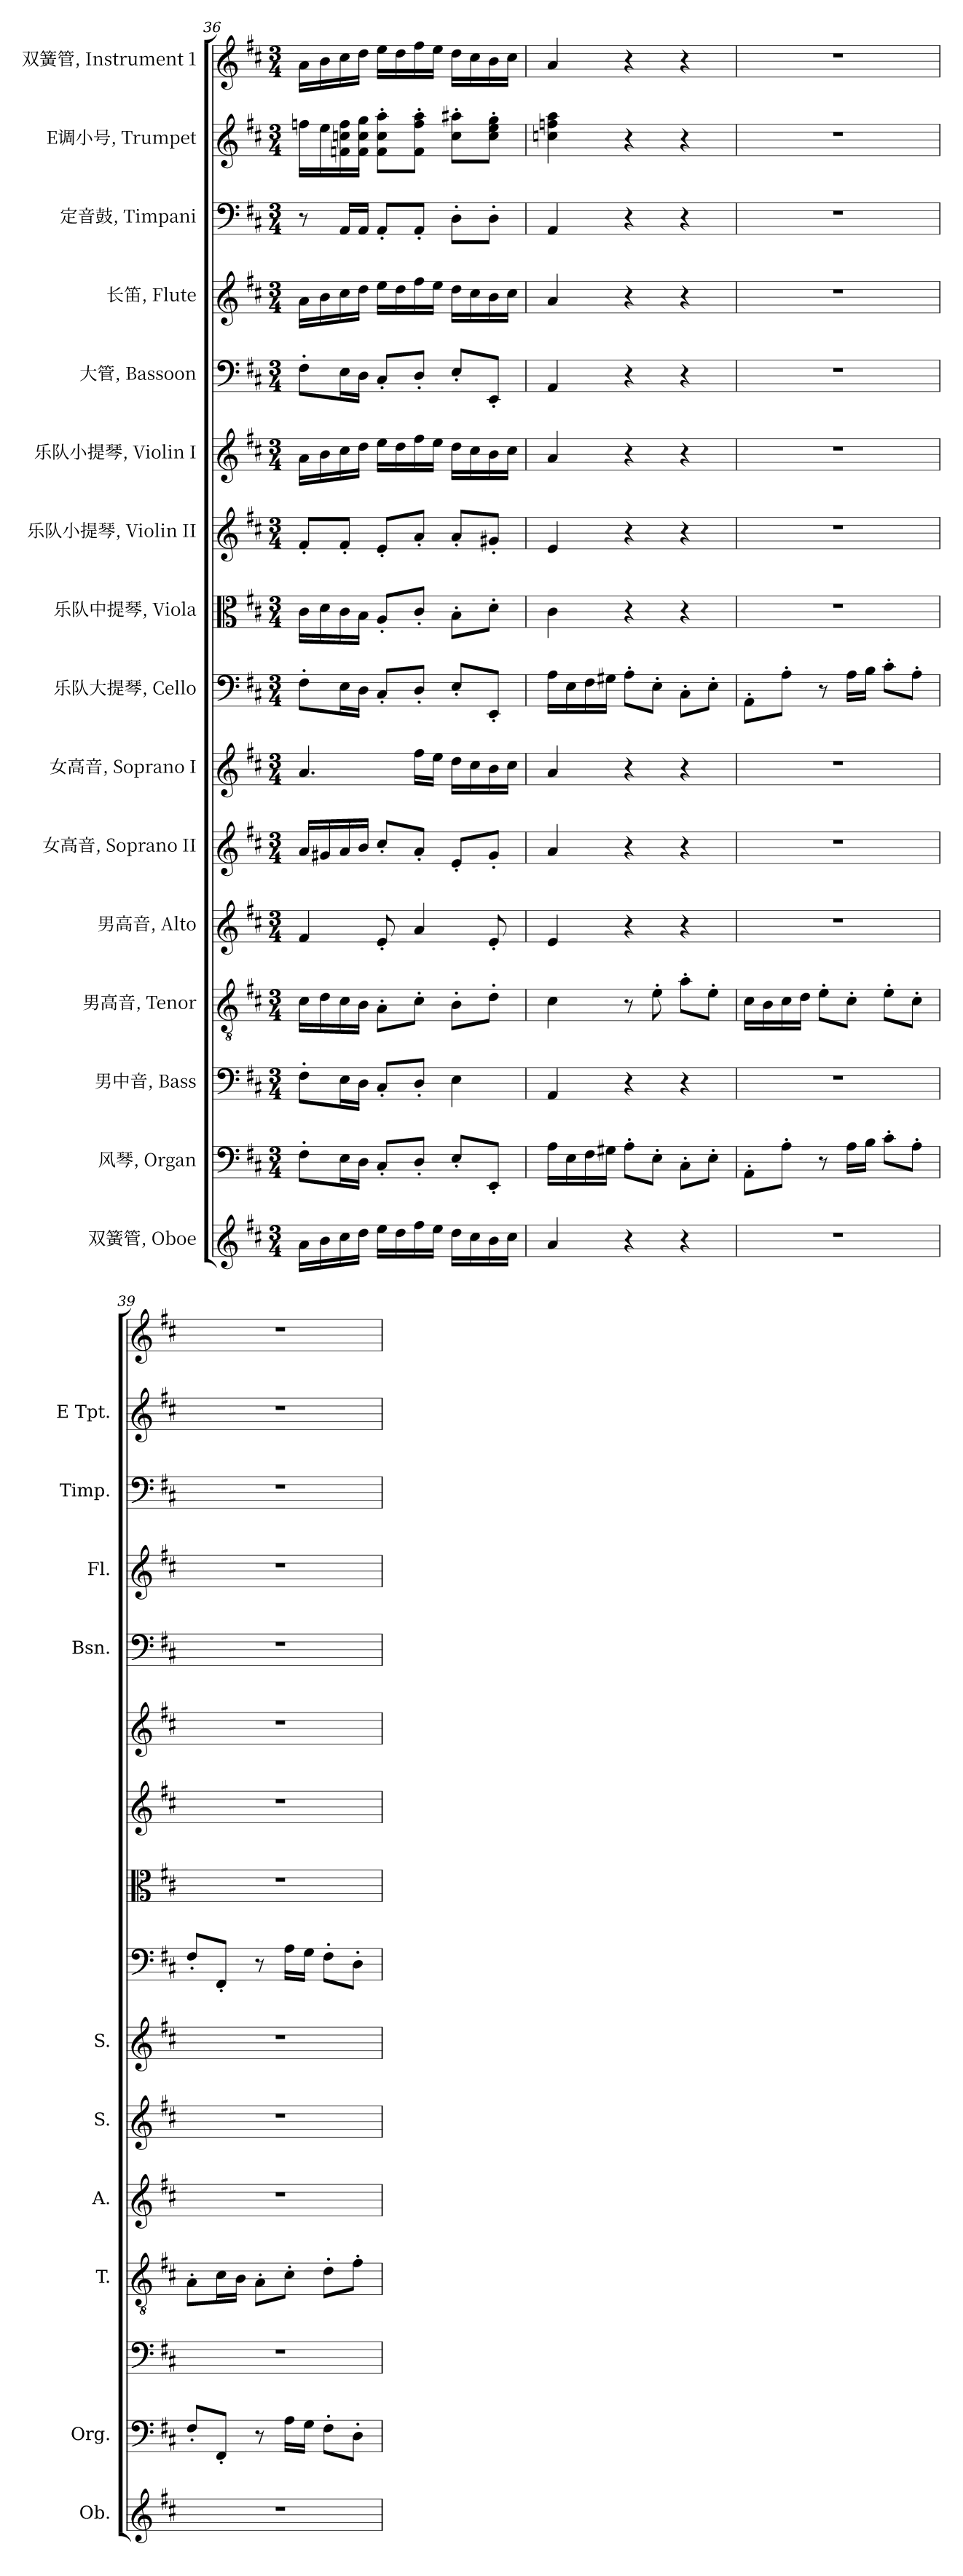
**kern	**kern	**kern	**kern	**kern	**kern	**kern	**kern	**kern	**kern	**kern	**kern	**kern	**kern	**kern	**kern
*part16	*part15	*part14	*part13	*part12	*part11	*part10	*part9	*part8	*part7	*part6	*part5	*part4	*part3	*part2	*part1
*staff16	*staff15	*staff14	*staff13	*staff12	*staff11	*staff10	*staff9	*staff8	*staff7	*staff6	*staff5	*staff4	*staff3	*staff2	*staff1
*I"双簧管, Oboe	*I"风琴, Organ	*I"男中音, Bass	*I"男高音, Tenor	*I"男高音, Alto	*I"女高音, Soprano II	*I"女高音, Soprano I	*I"乐队大提琴, Cello	*I"乐队中提琴, Viola	*I"乐队小提琴, Violin II	*I"乐队小提琴, Violin I	*I"大管, Bassoon	*I"长笛, Flute	*I"定音鼓, Timpani	*I"E调小号, Trumpet	*I"双簧管, Instrument  1
*I'Ob.	*I'Org.	*	*I'T.	*I'A.	*I'S.	*I'S.	*	*	*	*	*I'Bsn.	*I'Fl.	*I'Timp.	*I'E Tpt.	*
*clefG2	*clefF4	*clefF4	*clefGv2	*clefG2	*clefG2	*clefG2	*clefF4	*clefC3	*clefG2	*clefG2	*clefF4	*clefG2	*clefF4	*clefG2	*clefG2
*	*	*	*	*	*	*	*	*	*	*	*	*	*	*ITrd-3c-4	*
*k[f#c#]	*k[f#c#]	*k[f#c#]	*k[f#c#]	*k[f#c#]	*k[f#c#]	*k[f#c#]	*k[f#c#]	*k[f#c#]	*k[f#c#]	*k[f#c#]	*k[f#c#]	*k[f#c#]	*k[f#c#]	*k[b-e-a-d-g-c-]	*k[f#c#]
*M3/4	*M3/4	*M3/4	*M3/4	*M3/4	*M3/4	*M3/4	*M3/4	*M3/4	*M3/4	*M3/4	*M3/4	*M3/4	*M3/4	*M3/4	*M3/4
=36	=36	=36	=36	=36	=36	=36	=36	=36	=36	=36	=36	=36	=36	=36	=36
16a\LL	8F#'\L	8F#'\L	16c#\LL	4f#/	16a/LL	4.a/	8F#'\L	16c#\LL	8f#'/L	16a\LL	8F#'\L	16a\LL	8r	16bb--X\LL	16a\LL
16b\	.	.	16d\	.	16g#X/	.	.	16d\	.	16b\	.	16b\	.	16aa-\	16b\
16cc#\	16E\L	16E\L	16c#\	.	16a/	.	16E\L	16c#\	8f#'/J	16cc#\	16E\L	16cc#\	16AA/LL	16b--X\ 16ff-X\ 16bb--\	16cc#\
16dd\JJ	16D\JJ	16D\JJ	16B\JJ	.	16b/JJ	.	16D\JJ	16B\JJ	.	16dd\JJ	16D\JJ	16dd\JJ	16AA/JJ	16b--\ 16ff-\ 16ccc-\JJ	16dd\JJ
16ee\LL	8C#'/L	8C#'/L	8A'\L	8e'/	8cc#'/L	.	8C#'/L	8A'/L	8e'/L	16ee\LL	8C#'/L	16ee\LL	8AA'/L	8b--\' 8ff-\' 8ddd-\'L	16ee\LL
16dd\	.	.	.	.	.	.	.	.	.	16dd\	.	16dd\	.	.	16dd\
16ff#\	8D'/J	8D'/J	8c#'\J	4a/	8a'/J	16ff#\LL	8D'/J	8c#'/J	8a'/J	16ff#\	8D'/J	16ff#\	8AA'/J	8b--\' 8bb--\' 8ddd-\'J	16ff#\
16ee\JJ	.	.	.	.	.	16ee\JJ	.	.	.	16ee\JJ	.	16ee\JJ	.	.	16ee\JJ
16dd\LL	8E'/L	4E\	8B'\L	.	8e'/L	16dd\LL	8E'/L	8B'\L	8a'/L	16dd\LL	8E'/L	16dd\LL	8D'\L	8ff-\' 8dddn\'L	16dd\LL
16cc#\	.	.	.	.	.	16cc#\	.	.	.	16cc#\	.	16cc#\	.	.	16cc#\
16b\	8EE'/J	.	8d'\J	8e'/	8g#'/J	16b\	8EE'/J	8d'\J	8g#X'/J	16b\	8EE'/J	16b\	8D'\J	8ff-\' 8aa-\' 8ccc-\'J	16b\
16cc#\JJ	.	.	.	.	.	16cc#\JJ	.	.	.	16cc#\JJ	.	16cc#\JJ	.	.	16cc#\JJ
=37	=37	=37	=37	=37	=37	=37	=37	=37	=37	=37	=37	=37	=37	=37	=37
4a/	16A\LL	4AA/	4c#\	4e/	4a/	4a/	16A\LL	4c#\	4e/	4a/	4AA/	4a/	4AA/	4ff-X\ 4bb--X\ 4ddd-\	4a/
.	16E\	.	.	.	.	.	16E\	.	.	.	.	.	.	.	.
.	16F#\	.	.	.	.	.	16F#\	.	.	.	.	.	.	.	.
.	16G#X\JJ	.	.	.	.	.	16G#X\JJ	.	.	.	.	.	.	.	.
4r	8A'\L	4r	8r	4r	4r	4r	8A'\L	4r	4r	4r	4r	4r	4r	4r	4r
.	8E'\J	.	8e'\	.	.	.	8E'\J	.	.	.	.	.	.	.	.
4r	8C#'\L	4r	8a'\L	4r	4r	4r	8C#'\L	4r	4r	4r	4r	4r	4r	4r	4r
.	8E'\J	.	8e'\J	.	.	.	8E'\J	.	.	.	.	.	.	.	.
!!LO:PB:g=z
=38	=38	=38	=38	=38	=38	=38	=38	=38	=38	=38	=38	=38	=38	=38	=38
2.r	8AA'\L	2.r	16c#\LL	2.r	2.r	2.r	8AA'\L	2.r	2.r	2.r	2.r	2.r	2.r	2.r	2.r
.	.	.	16B\	.	.	.	.	.	.	.	.	.	.	.	.
.	8A'\J	.	16c#\	.	.	.	8A'\J	.	.	.	.	.	.	.	.
.	.	.	16d\JJ	.	.	.	.	.	.	.	.	.	.	.	.
.	8r	.	8e'\L	.	.	.	8r	.	.	.	.	.	.	.	.
.	16A\LL	.	8c#'\J	.	.	.	16A\LL	.	.	.	.	.	.	.	.
.	16B\JJ	.	.	.	.	.	16B\JJ	.	.	.	.	.	.	.	.
.	8c#'\L	.	8e'\L	.	.	.	8c#'\L	.	.	.	.	.	.	.	.
.	8A'\J	.	8c#'\J	.	.	.	8A'\J	.	.	.	.	.	.	.	.
=39	=39	=39	=39	=39	=39	=39	=39	=39	=39	=39	=39	=39	=39	=39	=39
2.r	8F#'/L	2.r	8A'\L	2.r	2.r	2.r	8F#'/L	2.r	2.r	2.r	2.r	2.r	2.r	2.r	2.r
.	8FF#'/J	.	16c#\L	.	.	.	8FF#'/J	.	.	.	.	.	.	.	.
.	.	.	16B\JJ	.	.	.	.	.	.	.	.	.	.	.	.
.	8r	.	8A'\L	.	.	.	8r	.	.	.	.	.	.	.	.
.	16A\LL	.	8c#'\J	.	.	.	16A\LL	.	.	.	.	.	.	.	.
.	16G\JJ	.	.	.	.	.	16G\JJ	.	.	.	.	.	.	.	.
.	8F#'\L	.	8d'\L	.	.	.	8F#'\L	.	.	.	.	.	.	.	.
.	8D'\J	.	8f#'\J	.	.	.	8D'\J	.	.	.	.	.	.	.	.
=	=	=	=	=	=	=	=	=	=	=	=	=	=	=	=
*-	*-	*-	*-	*-	*-	*-	*-	*-	*-	*-	*-	*-	*-	*-	*-
